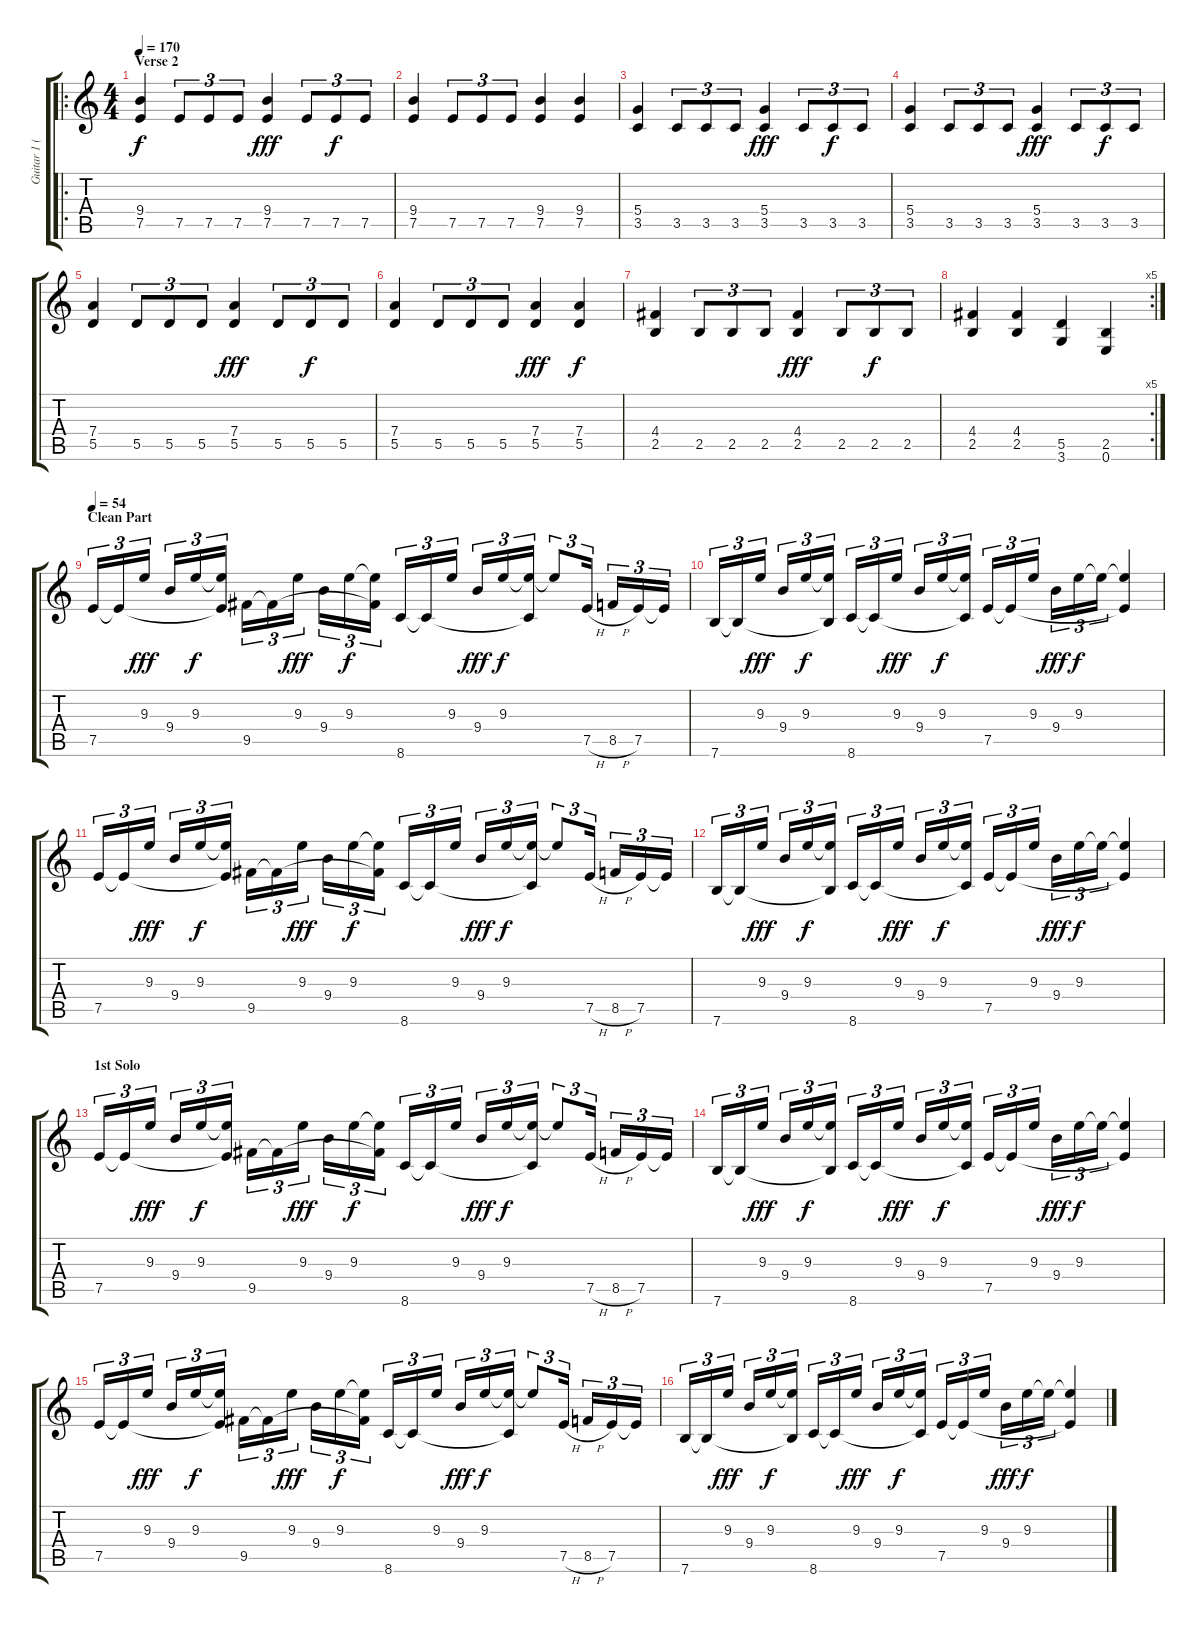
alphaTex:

\track ("Guitar 1 (Grusom) " "Guitar 1 (") {instrument distortionguitar}
\staff {score tabs}
\tuning (E4 B3 G3 D3 A2 E2) {hide}
\ro
\ts (4 4)
\section ("" "Verse 2")
\tempo 170
\clef g2
\ks c
(9.4 7.5).4{dy f} 7.5.8{tu (3 2)} 7.5.8{tu (3 2)} 7.5.8{tu (3 2)} (9.4 7.5).4{dy fff} 7.5.8{tu (3 2)} 7.5.8{tu (3 2) dy f} 7.5.8{tu (3 2)} |
(9.4 7.5).4 7.5.8{tu (3 2)} 7.5.8{tu (3 2)} 7.5.8{tu (3 2)} (9.4 7.5).4 (9.4 7.5).4 |
(5.4 3.5).4 3.5.8{tu (3 2)} 3.5.8{tu (3 2)} 3.5.8{tu (3 2)} (5.4 3.5).4{dy fff} 3.5.8{tu (3 2)} 3.5.8{tu (3 2) dy f} 3.5.8{tu (3 2)} |
(5.4 3.5).4 3.5.8{tu (3 2)} 3.5.8{tu (3 2)} 3.5.8{tu (3 2)} (5.4 3.5).4{dy fff} 3.5.8{tu (3 2)} 3.5.8{tu (3 2) dy f} 3.5.8{tu (3 2)} |
(7.4 5.5).4 5.5.8{tu (3 2)} 5.5.8{tu (3 2)} 5.5.8{tu (3 2)} (7.4 5.5).4{dy fff} 5.5.8{tu (3 2)} 5.5.8{tu (3 2) dy f} 5.5.8{tu (3 2)} |
(7.4 5.5).4 5.5.8{tu (3 2)} 5.5.8{tu (3 2)} 5.5.8{tu (3 2)} (7.4 5.5).4{dy fff} (7.4 5.5).4{dy f} |
(4.4 2.5).4 2.5.8{tu (3 2)} 2.5.8{tu (3 2)} 2.5.8{tu (3 2)} (4.4 2.5).4{dy fff} 2.5.8{tu (3 2)} 2.5.8{tu (3 2) dy f} 2.5.8{tu (3 2)} |
\rc 5
(4.4 2.5).4 (4.4 2.5).4 (5.5 3.6).4 (2.5 0.6).4 |
\section ("" "Clean Part")
\tempo 54
7.5.16{tu (3 2) instrument acousticguitarsteel} 7.5{t}.16{tu (3 2)} 9.3.16{tu (3 2) dy fff} 9.4.16{tu (3 2)} 9.3.16{tu (3 2) dy f} (9.3{t} 7.5{t}).16{tu (3 2)} 9.5.16{tu (3 2)} 9.5{t}.16{tu (3 2)} 9.3.16{tu (3 2) dy fff} 9.4.16{tu (3 2)} 9.3.16{tu (3 2) dy f} (9.3{t} 9.5{t}).16{tu (3 2)} 8.6.16{tu (3 2)} 8.6{t}.16{tu (3 2)} 9.3.16{tu (3 2)} 9.4.16{tu (3 2) dy fff} 9.3.16{tu (3 2) dy f} (9.3{t} 8.6{t}).16{tu (3 2)} 9.3{t}.8{tu (3 2)} 7.5{h}.16{tu (3 2)} 8.5{h}.16{tu (3 2)} 7.5.16{tu (3 2)} 7.5{t}.16{tu (3 2)} |
7.6.16{tu (3 2)} 7.6{t}.16{tu (3 2)} 9.3.16{tu (3 2) dy fff} 9.4.16{tu (3 2)} 9.3.16{tu (3 2) dy f} (9.3{t} 7.6{t}).16{tu (3 2)} 8.6.16{tu (3 2)} 8.6{t}.16{tu (3 2)} 9.3.16{tu (3 2) dy fff} 9.4.16{tu (3 2)} 9.3.16{tu (3 2) dy f} (9.3{t} 8.6{t}).16{tu (3 2)} 7.5.16{tu (3 2)} 7.5{t}.16{tu (3 2)} 9.3.16{tu (3 2)} 9.4.16{tu (3 2) dy fff} 9.3.16{tu (3 2) dy f} 9.3{t}.16{tu (3 2)} (9.3{t} 7.5{t}).4 |
7.5.16{tu (3 2)} 7.5{t}.16{tu (3 2)} 9.3.16{tu (3 2) dy fff} 9.4.16{tu (3 2)} 9.3.16{tu (3 2) dy f} (9.3{t} 7.5{t}).16{tu (3 2)} 9.5.16{tu (3 2)} 9.5{t}.16{tu (3 2)} 9.3.16{tu (3 2) dy fff} 9.4.16{tu (3 2)} 9.3.16{tu (3 2) dy f} (9.3{t} 9.5{t}).16{tu (3 2)} 8.6.16{tu (3 2)} 8.6{t}.16{tu (3 2)} 9.3.16{tu (3 2)} 9.4.16{tu (3 2) dy fff} 9.3.16{tu (3 2) dy f} (9.3{t} 8.6{t}).16{tu (3 2)} 9.3{t}.8{tu (3 2)} 7.5{h}.16{tu (3 2)} 8.5{h}.16{tu (3 2)} 7.5.16{tu (3 2)} 7.5{t}.16{tu (3 2)} |
7.6.16{tu (3 2)} 7.6{t}.16{tu (3 2)} 9.3.16{tu (3 2) dy fff} 9.4.16{tu (3 2)} 9.3.16{tu (3 2) dy f} (9.3{t} 7.6{t}).16{tu (3 2)} 8.6.16{tu (3 2)} 8.6{t}.16{tu (3 2)} 9.3.16{tu (3 2) dy fff} 9.4.16{tu (3 2)} 9.3.16{tu (3 2) dy f} (9.3{t} 8.6{t}).16{tu (3 2)} 7.5.16{tu (3 2)} 7.5{t}.16{tu (3 2)} 9.3.16{tu (3 2)} 9.4.16{tu (3 2) dy fff} 9.3.16{tu (3 2) dy f} 9.3{t}.16{tu (3 2)} (9.3{t} 7.5{t}).4 |
\section ("" "1st Solo")
7.5.16{tu (3 2)} 7.5{t}.16{tu (3 2)} 9.3.16{tu (3 2) dy fff} 9.4.16{tu (3 2)} 9.3.16{tu (3 2) dy f} (9.3{t} 7.5{t}).16{tu (3 2)} 9.5.16{tu (3 2)} 9.5{t}.16{tu (3 2)} 9.3.16{tu (3 2) dy fff} 9.4.16{tu (3 2)} 9.3.16{tu (3 2) dy f} (9.3{t} 9.5{t}).16{tu (3 2)} 8.6.16{tu (3 2)} 8.6{t}.16{tu (3 2)} 9.3.16{tu (3 2)} 9.4.16{tu (3 2) dy fff} 9.3.16{tu (3 2) dy f} (9.3{t} 8.6{t}).16{tu (3 2)} 9.3{t}.8{tu (3 2)} 7.5{h}.16{tu (3 2)} 8.5{h}.16{tu (3 2)} 7.5.16{tu (3 2)} 7.5{t}.16{tu (3 2)} |
7.6.16{tu (3 2)} 7.6{t}.16{tu (3 2)} 9.3.16{tu (3 2) dy fff} 9.4.16{tu (3 2)} 9.3.16{tu (3 2) dy f} (9.3{t} 7.6{t}).16{tu (3 2)} 8.6.16{tu (3 2)} 8.6{t}.16{tu (3 2)} 9.3.16{tu (3 2) dy fff} 9.4.16{tu (3 2)} 9.3.16{tu (3 2) dy f} (9.3{t} 8.6{t}).16{tu (3 2)} 7.5.16{tu (3 2)} 7.5{t}.16{tu (3 2)} 9.3.16{tu (3 2)} 9.4.16{tu (3 2) dy fff} 9.3.16{tu (3 2) dy f} 9.3{t}.16{tu (3 2)} (9.3{t} 7.5{t}).4 |
7.5.16{tu (3 2)} 7.5{t}.16{tu (3 2)} 9.3.16{tu (3 2) dy fff} 9.4.16{tu (3 2)} 9.3.16{tu (3 2) dy f} (9.3{t} 7.5{t}).16{tu (3 2)} 9.5.16{tu (3 2)} 9.5{t}.16{tu (3 2)} 9.3.16{tu (3 2) dy fff} 9.4.16{tu (3 2)} 9.3.16{tu (3 2) dy f} (9.3{t} 9.5{t}).16{tu (3 2)} 8.6.16{tu (3 2)} 8.6{t}.16{tu (3 2)} 9.3.16{tu (3 2)} 9.4.16{tu (3 2) dy fff} 9.3.16{tu (3 2) dy f} (9.3{t} 8.6{t}).16{tu (3 2)} 9.3{t}.8{tu (3 2)} 7.5{h}.16{tu (3 2)} 8.5{h}.16{tu (3 2)} 7.5.16{tu (3 2)} 7.5{t}.16{tu (3 2)} |
7.6.16{tu (3 2)} 7.6{t}.16{tu (3 2)} 9.3.16{tu (3 2) dy fff} 9.4.16{tu (3 2)} 9.3.16{tu (3 2) dy f} (9.3{t} 7.6{t}).16{tu (3 2)} 8.6.16{tu (3 2)} 8.6{t}.16{tu (3 2)} 9.3.16{tu (3 2) dy fff} 9.4.16{tu (3 2)} 9.3.16{tu (3 2) dy f} (9.3{t} 8.6{t}).16{tu (3 2)} 7.5.16{tu (3 2)} 7.5{t}.16{tu (3 2)} 9.3.16{tu (3 2)} 9.4.16{tu (3 2) dy fff} 9.3.16{tu (3 2) dy f} 9.3{t}.16{tu (3 2)} (9.3{t} 7.5{t}).4
